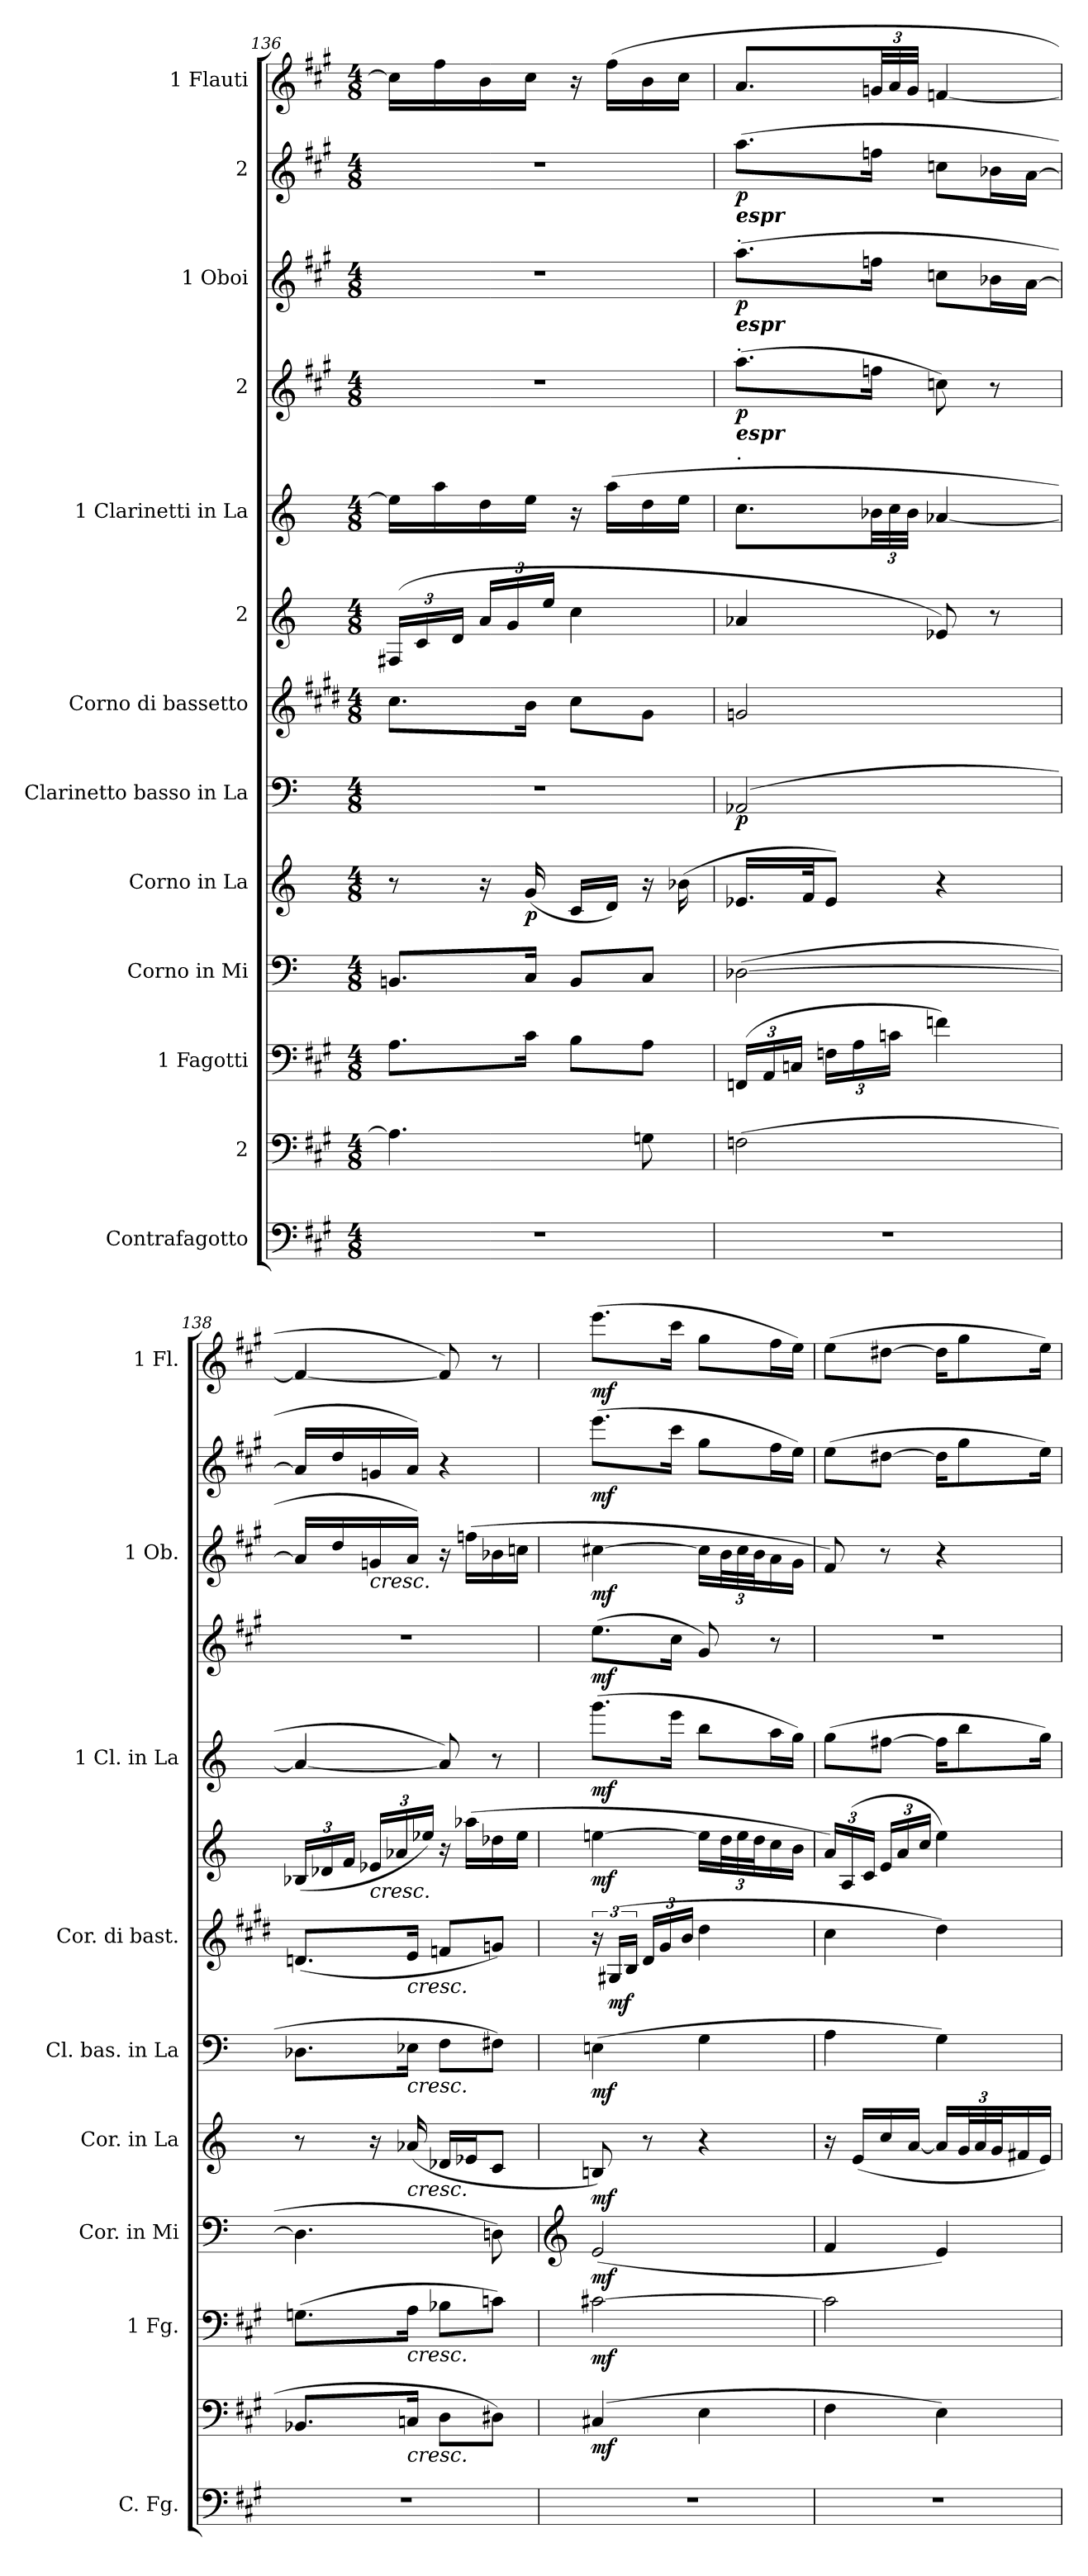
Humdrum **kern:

**kern	**kern	**dynam	**kern	**dynam	**kern	**dynam	**kern	**dynam	**kern	**dynam	**kern	**dynam	**kern	**dynam	**kern	**dynam	**kern	**dynam	**kern	**dynam	**kern	**dynam	**kern	**dynam
*part13	*part12	*part12	*part11	*part11	*part10	*part10	*part9	*part9	*part8	*part8	*part7	*part7	*part6	*part6	*part5	*part5	*part4	*part4	*part3	*part3	*part2	*part2	*part1	*part1
*staff13	*staff12	*staff12	*staff11	*staff11	*staff10	*staff10	*staff9	*staff9	*staff8	*staff8	*staff7	*staff7	*staff6	*staff6	*staff5	*staff5	*staff4	*staff4	*staff3	*staff3	*staff2	*staff2	*staff1	*staff1
*I"Contrafagotto	*I"2	*	*I"1  Fagotti	*	*I"Corno in Mi	*	*I"Corno in La	*	*I"Clarinetto basso in La	*	*I"Corno di bassetto	*	*I"2	*	*I"1  Clarinetti in La	*	*I"2	*	*I"1  Oboi	*	*I"2	*	*I"1  Flauti	*
*I'C. Fg.	*	*	*I'1  Fg.	*	*I'Cor. in Mi	*	*I'Cor. in La	*	*I'Cl. bas. in La	*	*I'Cor. di bast.	*	*	*	*I'1  Cl. in La	*	*	*	*I'1  Ob.	*	*	*	*I'1  Fl.	*
*clefF4	*clefF4	*	*clefF4	*	*clefF4	*	*clefG2	*	*clefF4	*	*clefG2	*	*clefG2	*	*clefG2	*	*clefG2	*	*clefG2	*	*clefG2	*	*clefG2	*
*ITrd7c12	*	*	*	*	*ITrd5c8	*	*ITrd2c3	*	*ITrd2c3	*	*ITrd4c7	*	*ITrd2c3	*	*ITrd2c3	*	*	*	*	*	*	*	*	*
*k[f#c#g#]	*k[f#c#g#]	*	*k[f#c#g#]	*	*k[f#c#g#d#]	*	*k[f#c#g#]	*	*k[f#c#g#]	*	*k[f#c#g#]	*	*k[f#c#g#]	*	*k[f#c#g#]	*	*k[f#c#g#]	*	*k[f#c#g#]	*	*k[f#c#g#]	*	*k[f#c#g#]	*
*M4/8	*M4/8	*	*M4/8	*	*M4/8	*	*M4/8	*	*M4/8	*	*M4/8	*	*M4/8	*	*M4/8	*	*M4/8	*	*M4/8	*	*M4/8	*	*M4/8	*
*	*	*	*	*	*	*	*	*	*	*	*	*	*Xbrackettup	*	*	*	*	*	*	*	*	*	*	*
=136	=136	=136	=136	=136	=136	=136	=136	=136	=136	=136	=136	=136	=136	=136	=136	=136	=136	=136	=136	=136	=136	=136	=136	=136
2r	4.A\]	.	8.A\L	.	8.DD#X/L	.	8r	.	2r	.	8.f#\L	.	(24D#X/LL	.	16cc#\LL]	.	2r	.	2r	.	2r	.	16cc#\LL]	.
.	.	.	.	.	.	.	.	.	.	.	.	.	24A/	.	.	.	.	.	.	.	.	.	.	.
.	.	.	.	.	.	.	.	.	.	.	.	.	.	.	16ff#\	.	.	.	.	.	.	.	16ff#\	.
.	.	.	.	.	.	.	.	.	.	.	.	.	24B/JJ	.	.	.	.	.	.	.	.	.	.	.
.	.	.	.	.	.	.	16r	.	.	.	.	.	24f#/LL	.	16b\	.	.	.	.	.	.	.	16b\	.
.	.	.	.	.	.	.	.	.	.	.	.	.	24e/	.	.	.	.	.	.	.	.	.	.	.
!	!	!	!	!	!	!	!	!LO:DY:b	!	!	!	!	!	!	!	!	!	!	!	!	!	!	!	!
.	.	.	16c#\Jk	.	16EE/Jk	.	(16e/	p	.	.	16e\Jk	.	.	.	16cc#\JJ	.	.	.	.	.	.	.	16cc#\JJ	.
.	.	.	.	.	.	.	.	.	.	.	.	.	24cc#/JJ	.	.	.	.	.	.	.	.	.	.	.
.	.	.	8B\L	.	8DD#/L	.	16A/LL	.	.	.	8f#\L	.	4a\	.	16r	.	.	.	.	.	.	.	16r	.
.	.	.	.	.	.	.	16B/JJ)	.	.	.	.	.	.	.	(16ff#\LL	.	.	.	.	.	.	.	(16ff#\LL	.
.	8Gn\	.	8A\J	.	8EE/J	.	16r	.	.	.	8c#\J	.	.	.	16b\	.	.	.	.	.	.	.	16b\	.
.	.	.	.	.	.	.	(16gn\	.	.	.	.	.	.	.	16cc#\JJ	.	.	.	.	.	.	.	16cc#\JJ	.
=137	=137	=137	=137	=137	=137	=137	=137	=137	=137	=137	=137	=137	=137	=137	=137	=137	=137	=137	=137	=137	=137	=137	=137	=137
*	*	*	*Xbrackettup	*	*	*	*	*	*	*	*	*	*	*	*	*	*	*	*	*	*	*	*	*
!	!	!	!	!	!	!	!	!	!	!	!	!	!	!	!	!	!	!	!	!	!LO:TX:b:Bi:t=espr	!	!	!
!	!	!	!	!	!	!	!	!	!	!	!	!	!	!	!	!	!	!	!	!	!LO:TX:b:t=.	!	!	!
!	!	!	!	!	!	!	!	!	!	!	!	!	!	!	!	!	!	!	!LO:TX:b:Bi:t=espr	!	!	!	!	!
!	!	!	!	!	!	!	!	!	!	!	!	!	!	!	!	!	!	!	!LO:TX:b:t=.	!	!	!	!	!
!	!	!	!	!	!	!	!	!	!	!	!	!	!	!	!	!	!LO:TX:b:Bi:t=espr	!	!	!	!	!	!	!
!	!	!	!	!	!	!	!	!	!	!	!	!	!	!	!	!	!LO:TX:b:t=.	!	!	!	!	!	!	!
!	!	!	!	!	!	!	!	!	!	!LO:DY:b	!	!	!	!	!	!	!	!LO:DY:b	!	!LO:DY:b	!	!LO:DY:b	!	!
2r	(2Fn\	.	(24FFn/LL	.	([2FFn\	.	16.cn/LL	.	(2FFn/	p	2cn/	.	4fn/	.	8.a\L	.	(8.aa\L	p	(8.aa\L	p	(8.aa\L	p	8.a/L	.
.	.	.	24AA/	.	.	.	.	.	.	.	.	.	.	.	.	.	.	.	.	.	.	.	.	.
.	.	.	24Cn/JJ	.	.	.	.	.	.	.	.	.	.	.	.	.	.	.	.	.	.	.	.	.
.	.	.	.	.	.	.	32d/JK	.	.	.	.	.	.	.	.	.	.	.	.	.	.	.	.	.
.	.	.	24Fn\LL	.	.	.	8c/J)	.	.	.	.	.	.	.	.	.	.	.	.	.	.	.	.	.
.	.	.	24A\	.	.	.	.	.	.	.	.	.	.	.	.	.	.	.	.	.	.	.	.	.
*	*	*	*	*	*	*	*	*	*	*	*	*	*	*	*Xbrackettup	*	*	*	*	*	*	*	*Xbrackettup	*
.	.	.	.	.	.	.	.	.	.	.	.	.	.	.	48gn\LL	.	16ffn\Jk	.	16ffn\Jk	.	16ffn\Jk	.	48gn/LL	.
.	.	.	24cn\JJ	.	.	.	.	.	.	.	.	.	.	.	48a\	.	.	.	.	.	.	.	48a/	.
.	.	.	.	.	.	.	.	.	.	.	.	.	.	.	48g\JJJ	.	.	.	.	.	.	.	48g/JJJ	.
.	.	.	4fn\)	.	.	.	4r	.	.	.	.	.	8cn/)	.	[4fn/	.	8ccn\)	.	8ccn\L	.	8ccn\L	.	[4fn/	.
.	.	.	.	.	.	.	.	.	.	.	.	.	8r	.	.	.	8r	.	16b-X\L	.	16b-X\L	.	.	.
.	.	.	.	.	.	.	.	.	.	.	.	.	.	.	.	.	.	.	[16a\JJ	.	[16a\JJ	.	.	.
!!LO:PB:g=z
=138	=138	=138	=138	=138	=138	=138	=138	=138	=138	=138	=138	=138	=138	=138	=138	=138	=138	=138	=138	=138	=138	=138	=138	=138
2r	8.BB-X/L	.	(8.Gn\L	.	4.FF\]	.	8r	.	8.BB-X\L	.	(8.Gn/L	.	(24Gn/LL	.	4f/_	.	2r	.	16a/LL]	.	16a/LL]	.	4f/_	.
.	.	.	.	.	.	.	.	.	.	.	.	.	24B-X/	.	.	.	.	.	.	.	.	.	.	.
.	.	.	.	.	.	.	.	.	.	.	.	.	.	.	.	.	.	.	16dd/	.	16dd/	.	.	.
.	.	.	.	.	.	.	.	.	.	.	.	.	24d/JJ	.	.	.	.	.	.	.	.	.	.	.
!	!	!	!	!	!	!	!	!	!	!	!	!	!	!	!	!	!	!	!LO:TX:b:i:t=cresc.	!	!	!	!	!
!	!	!	!	!	!	!	!	!	!	!	!	!	!LO:TX:b:i:t=cresc.	!	!	!	!	!	!	!	!	!	!	!
.	.	.	.	.	.	.	16r	.	.	.	.	.	24cn/LL	.	.	.	.	.	16gn/	.	16gn/	.	.	.
.	.	.	.	.	.	.	.	.	.	.	.	.	24fn/	.	.	.	.	.	.	.	.	.	.	.
!	!	!	!	!	!	!	!	!	!	!	!LO:TX:b:i:t=cresc.	!	!	!	!	!	!	!	!	!	!	!	!	!
!	!	!	!	!	!	!	!	!	!LO:TX:b:i:t=cresc.	!	!	!	!	!	!	!	!	!	!	!	!	!	!	!
!	!	!	!	!	!	!	!LO:TX:b:i:t=cresc.	!	!	!	!	!	!	!	!	!	!	!	!	!	!	!	!	!
!	!	!	!LO:TX:b:i:t=cresc.	!	!	!	!	!	!	!	!	!	!	!	!	!	!	!	!	!	!	!	!	!
!	!LO:TX:b:i:t=cresc.	!	!	!	!	!	!	!	!	!	!	!	!	!	!	!	!	!	!	!	!	!	!	!
.	16Cn/Jk	.	16A\Jk	.	.	.	(16fn/	.	16Cn\Jk	.	16A/Jk	.	.	.	.	.	.	.	16a/JJ)	.	16a/JJ)	.	.	.
.	.	.	.	.	.	.	.	.	.	.	.	.	24ccn/JJ)	.	.	.	.	.	.	.	.	.	.	.
.	8D\L	.	8B-X\L	.	.	.	16B-X/LL	.	8D\L	.	8B-X/L	.	16r	.	8f/])	.	.	.	16r	.	4r	.	8f/])	.
.	.	.	.	.	.	.	16cn/J	.	.	.	.	.	(16ffn\LL	.	.	.	.	.	(16ffn\LL	.	.	.	.	.
.	8D#X\J)	.	8cn\J)	.	8FF#X\)	.	8A/J	.	8D#X\J)	.	8cn/J)	.	16b-X\	.	8r	.	.	.	16b-X\	.	.	.	8r	.
.	.	.	.	.	.	.	.	.	.	.	.	.	16cc\JJ	.	.	.	.	.	16ccn\JJ	.	.	.	.	.
=139	=139	=139	=139	=139	=139	=139	=139	=139	=139	=139	=139	=139	=139	=139	=139	=139	=139	=139	=139	=139	=139	=139	=139	=139
*	*	*	*	*	*clefG2	*	*	*	*	*	*	*	*	*	*	*	*	*	*	*	*	*	*	*
!	!	!LO:DY:b	!	!LO:DY:b	!	!LO:DY:b	!	!LO:DY:b	!	!LO:DY:b	!	!	!	!LO:DY:b	!	!LO:DY:b	!	!LO:DY:b	!	!LO:DY:b	!	!LO:DY:b	!	!LO:DY:b
2r	(4C#X/	mf	[2c#X\	mf	(2G#/	mf	8G#X/)	mf	(4C#X\	mf	24r	.	[4cc#X\	mf	(8.eee\L	mf	(8.ee\L	mf	[4cc#X\	mf	(8.eee\L	mf	(8.eee\L	mf
!	!	!	!	!	!	!	!	!	!	!	!	!LO:DY:b	!	!	!	!	!	!	!	!	!	!	!	!
.	.	.	.	.	.	.	.	.	.	.	(24C#X/LL	mf	.	.	.	.	.	.	.	.	.	.	.	.
.	.	.	.	.	.	.	.	.	.	.	24E/JJ	.	.	.	.	.	.	.	.	.	.	.	.	.
*	*	*	*	*	*	*	*	*	*	*	*Xbrackettup	*	*	*	*	*	*	*	*	*	*	*	*	*
.	.	.	.	.	.	.	8r	.	.	.	24G#/LL	.	.	.	.	.	.	.	.	.	.	.	.	.
.	.	.	.	.	.	.	.	.	.	.	24c#/	.	.	.	.	.	.	.	.	.	.	.	.	.
.	.	.	.	.	.	.	.	.	.	.	.	.	.	.	16ccc#\Jk	.	16cc#\Jk	.	.	.	16ccc#\Jk	.	16ccc#\Jk	.
.	.	.	.	.	.	.	.	.	.	.	24e/JJ	.	.	.	.	.	.	.	.	.	.	.	.	.
.	4E\	.	.	.	.	.	4r	.	4E\	.	4g#\	.	16cc#\LL]	.	8gg#\L	.	8g#/)	.	16cc#\LL]	.	8gg#\L	.	8gg#\L	.
*	*	*	*	*	*	*	*	*	*	*	*	*	*	*	*	*	*	*	*Xbrackettup	*	*	*	*	*
.	.	.	.	.	.	.	.	.	.	.	.	.	48b\L	.	.	.	.	.	48b\L	.	.	.	.	.
.	.	.	.	.	.	.	.	.	.	.	.	.	48cc#\	.	.	.	.	.	48cc#\	.	.	.	.	.
.	.	.	.	.	.	.	.	.	.	.	.	.	48b\J	.	.	.	.	.	48b\J	.	.	.	.	.
.	.	.	.	.	.	.	.	.	.	.	.	.	16a\	.	16ff#\L	.	8r	.	16a\	.	16ff#\L	.	16ff#\L	.
.	.	.	.	.	.	.	.	.	.	.	.	.	16g#\JJ	.	16ee\JJ)	.	.	.	16g#\JJ	.	16ee\JJ)	.	16ee\JJ)	.
=140	=140	=140	=140	=140	=140	=140	=140	=140	=140	=140	=140	=140	=140	=140	=140	=140	=140	=140	=140	=140	=140	=140	=140	=140
2r	4F#\	.	2c#\]	.	4A/	.	16r	.	4F#\	.	4f#\	.	24f#/LL)	.	(8ee\L	.	2r	.	8f#/)	.	(8ee\L	.	(8ee\L	.
.	.	.	.	.	.	.	.	.	.	.	.	.	(24F#/	.	.	.	.	.	.	.	.	.	.	.
.	.	.	.	.	.	.	(16c#/LL	.	.	.	.	.	.	.	.	.	.	.	.	.	.	.	.	.
.	.	.	.	.	.	.	.	.	.	.	.	.	24A/JJ	.	.	.	.	.	.	.	.	.	.	.
.	.	.	.	.	.	.	16a/	.	.	.	.	.	24c#/LL	.	[8dd#X\J	.	.	.	8r	.	[8dd#X\J	.	[8dd#X\J	.
.	.	.	.	.	.	.	.	.	.	.	.	.	24f#/	.	.	.	.	.	.	.	.	.	.	.
.	.	.	.	.	.	.	[16f#/JJ	.	.	.	.	.	.	.	.	.	.	.	.	.	.	.	.	.
.	.	.	.	.	.	.	.	.	.	.	.	.	24a/JJ	.	.	.	.	.	.	.	.	.	.	.
.	4E\)	.	.	.	4G#/)	.	16f#/LL]	.	4E\)	.	4g#\)	.	4cc#\)	.	16dd#\KL]	.	.	.	4r	.	16dd#\KL]	.	16dd#\KL]	.
*	*	*	*	*	*	*	*Xbrackettup	*	*	*	*	*	*	*	*	*	*	*	*	*	*	*	*	*
.	.	.	.	.	.	.	48e/L	.	.	.	.	.	.	.	8gg#\	.	.	.	.	.	8gg#\	.	8gg#\	.
.	.	.	.	.	.	.	48f#/	.	.	.	.	.	.	.	.	.	.	.	.	.	.	.	.	.
.	.	.	.	.	.	.	48e/J	.	.	.	.	.	.	.	.	.	.	.	.	.	.	.	.	.
.	.	.	.	.	.	.	16d#X/	.	.	.	.	.	.	.	.	.	.	.	.	.	.	.	.	.
.	.	.	.	.	.	.	16c#/JJ)	.	.	.	.	.	.	.	16ee\Jk)	.	.	.	.	.	16ee\Jk)	.	16ee\Jk)	.
=	=	=	=	=	=	=	=	=	=	=	=	=	=	=	=	=	=	=	=	=	=	=	=	=
*-	*-	*-	*-	*-	*-	*-	*-	*-	*-	*-	*-	*-	*-	*-	*-	*-	*-	*-	*-	*-	*-	*-	*-	*-
